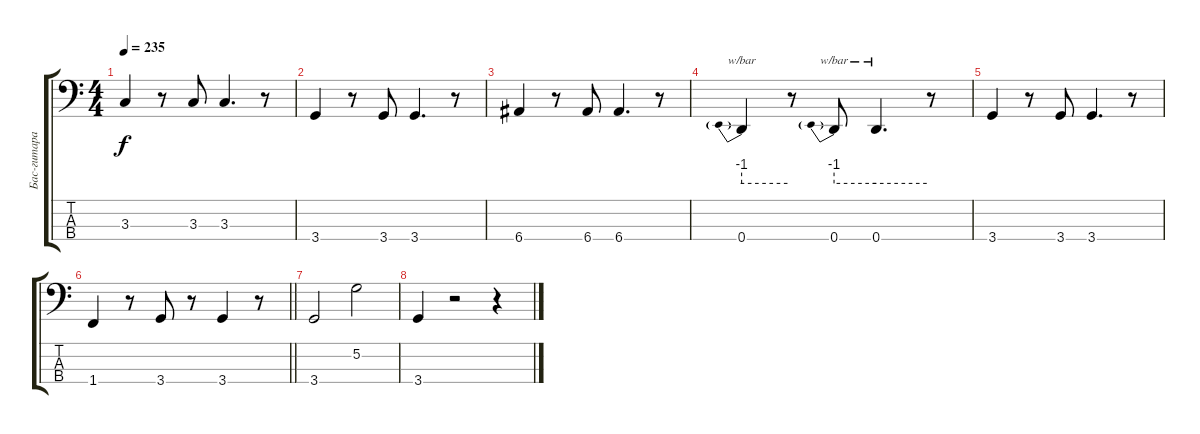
\track ("Бас-гитара" "Бас-гитара") {instrument electricbassfinger}
\staff {score tabs}
\tuning (G2 D2 A1 E1) {hide}
\ts (4 4)
\tempo 235
\clef f4
\ks c
3.3.4{dy f} r.8 3.3.8 3.3.4{d} r.8 |
3.4.4 r.8 3.4.8 3.4.4{d} r.8 |
6.4.4 r.8 6.4.8 6.4.4{d} r.8 |
0.4.4{tbe (predive default 0 -4 60 -4)} r.8 0.4.8{tbe (predive default 0 -4 60 -4)} 0.4.4{d tbe (hold default 0 -4 60 -4)} r.8 |
3.4.4 r.8 3.4.8 3.4.4{d} r.8 |
\barLineRight lightlight
1.4.4 r.8 3.4.8 r.8 3.4.4 r.8 |
3.4.2 5.2.2 |
3.4.4 r.2 r.4
